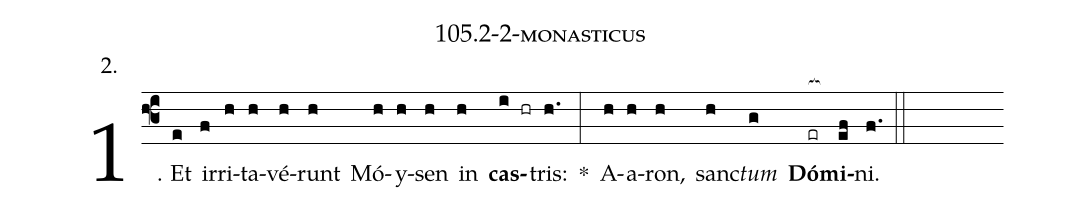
name: 105.2-2-monasticus;
annotation: 2.;
%%
(f3)1. Et(e) ir(f)ri(h)ta(h)vé(h)runt(h) Mó(h)y(h)sen(h) in(h) <b>cas</b>(i hr)tris:(h.) *(:) A(h)a(h)ron,(h) sanc(h)<i>tum</i>(g) <b>Dó</b>(er[ocb:1{])<b>mi</b>(ef[ocb:0}])ni.(f.) (::)


%E(h) u(h) o(h) u(g) a(ef) e.(f.) (::)
